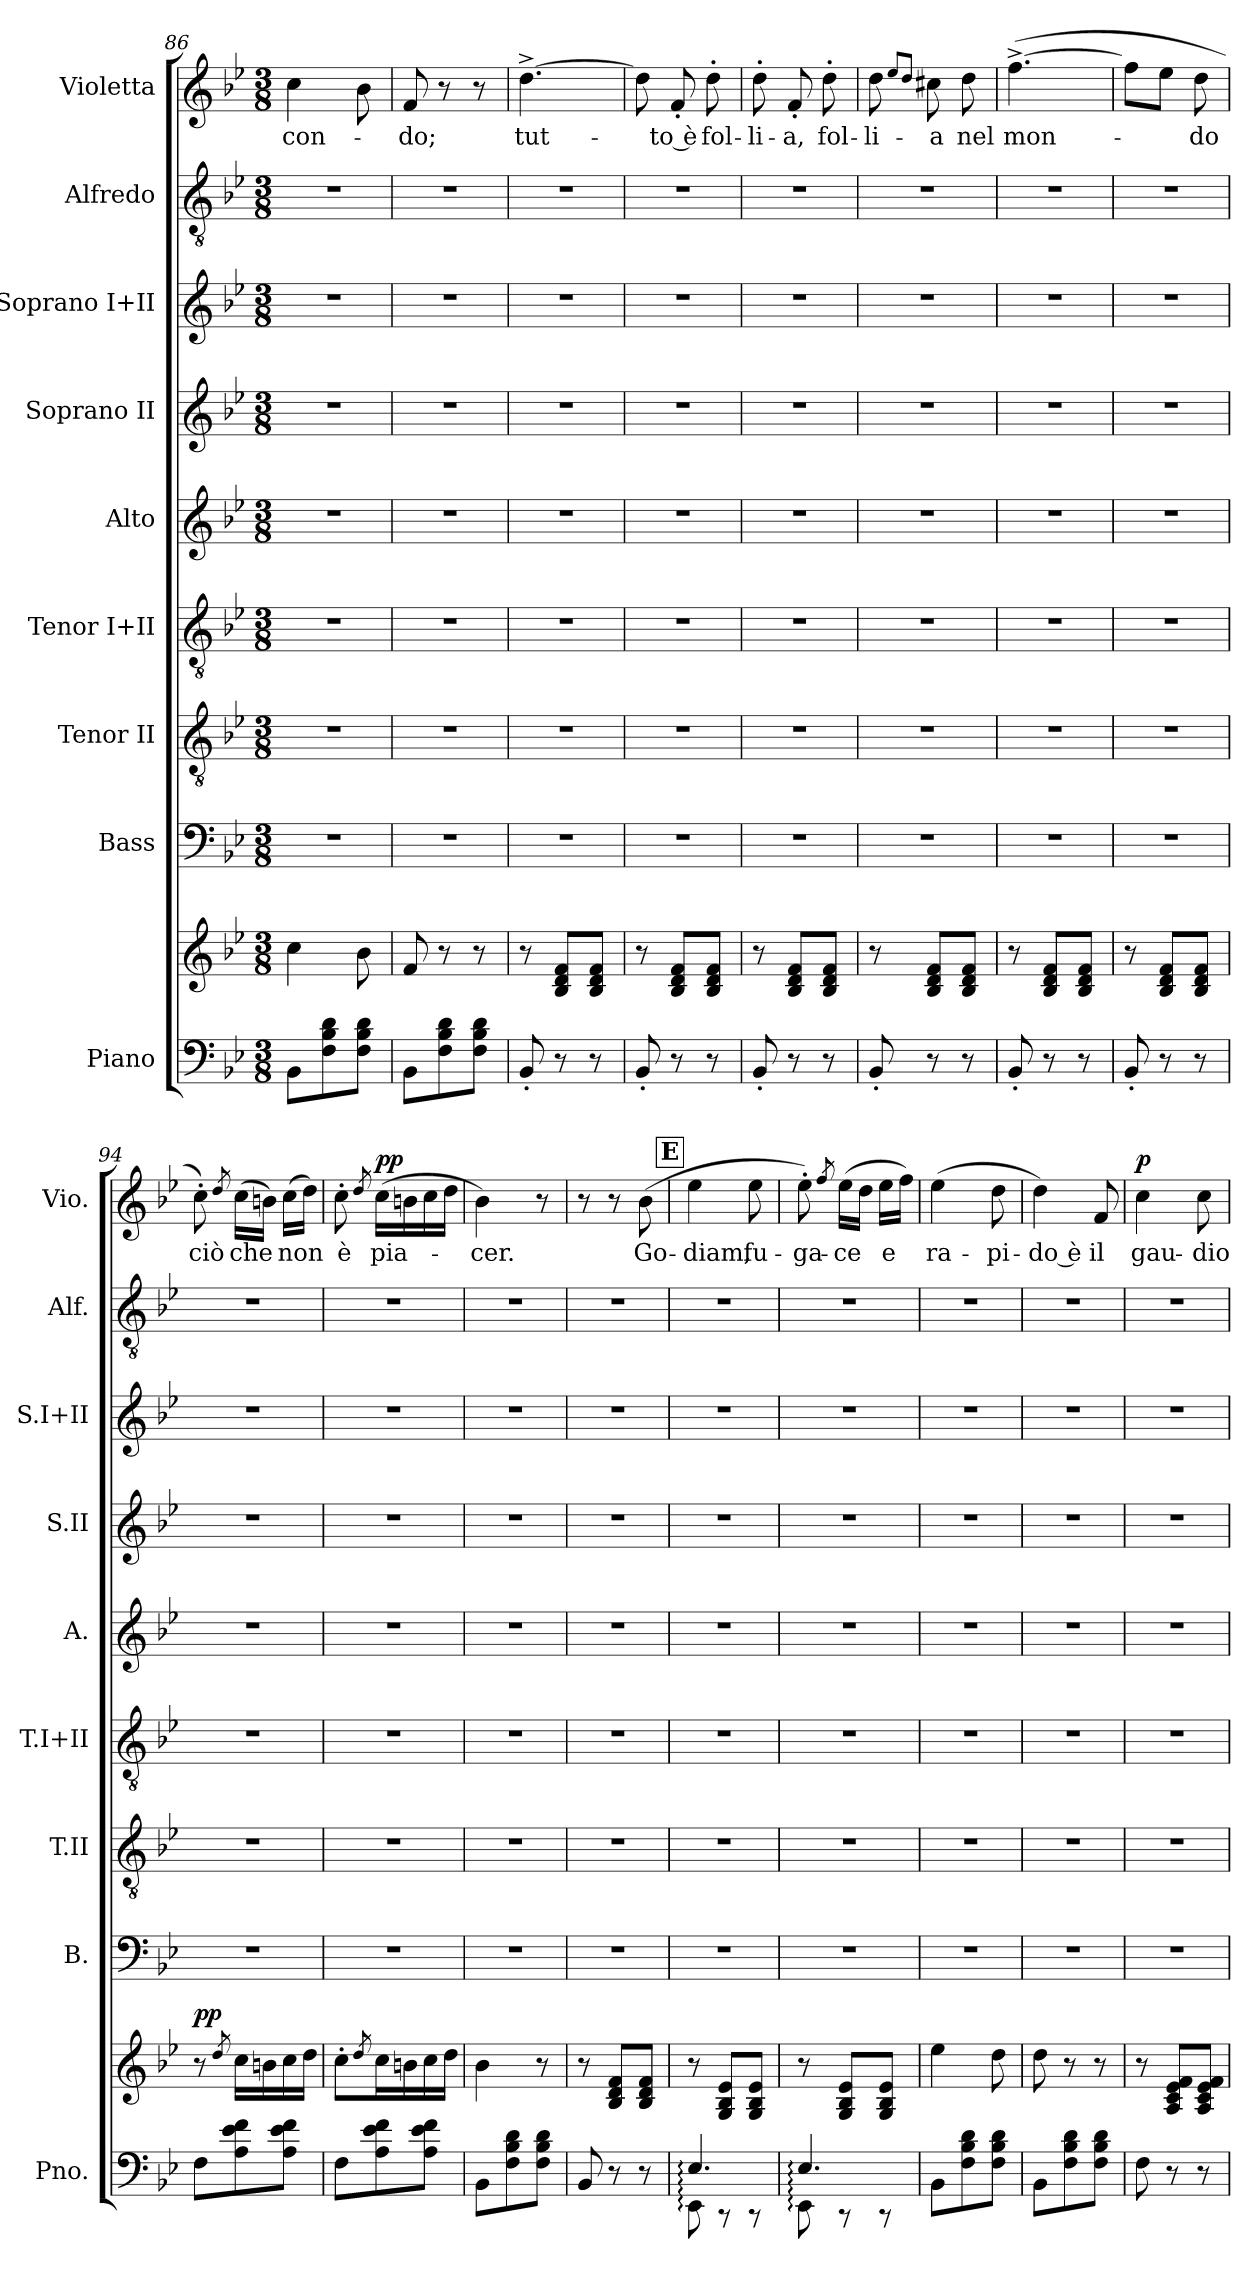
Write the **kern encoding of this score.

**kern	**kern	**dynam	**kern	**kern	**kern	**kern	**kern	**kern	**kern	**kern	**text	**dynam
*part9	*part9	*part9	*part8	*part7	*part6	*part5	*part4	*part3	*part2	*part1	*part1	*part1
*staff10	*staff9	*staff9/10	*staff8	*staff7	*staff6	*staff5	*staff4	*staff3	*staff2	*staff1	*staff1	*staff1
*I"Piano	*	*	*I"Bass	*I"Tenor II	*I"Tenor I+II	*I"Alto	*I"Soprano II	*I"Soprano I+II	*I"Alfredo	*I"Violetta	*	*
*I'Pno.	*	*	*I'B.	*I'T.II	*I'T.I+II	*I'A.	*I'S.II	*I'S.I+II	*I'Alf.	*I'Vio.	*	*
*clefF4	*clefG2	*	*clefF4	*clefGv2	*clefGv2	*clefG2	*clefG2	*clefG2	*clefGv2	*clefG2	*	*
*k[b-e-]	*k[b-e-]	*	*k[b-e-]	*k[b-e-]	*k[b-e-]	*k[b-e-]	*k[b-e-]	*k[b-e-]	*k[b-e-]	*k[b-e-]	*	*
*M3/8	*M3/8	*	*M3/8	*M3/8	*M3/8	*M3/8	*M3/8	*M3/8	*M3/8	*M3/8	*	*
=86	=86	=86	=86	=86	=86	=86	=86	=86	=86	=86	=86	=86
!	!	!	!	!	!	!	!	!	!	!	!LO:LY:b	!
8BB-\L	4cc\	.	4.r	4.r	4.r	4.r	4.r	4.r	4.r	4cc\	-con-	.
8F\ 8B-\ 8d\	.	.	.	.	.	.	.	.	.	.	.	.
8F\ 8B-\ 8d\J	8b-\	.	.	.	.	.	.	.	.	8b-\	.	.
=87	=87	=87	=87	=87	=87	=87	=87	=87	=87	=87	=87	=87
!	!	!	!	!	!	!	!	!	!	!	!LO:LY:b	!
8BB-\L	8f/	.	4.r	4.r	4.r	4.r	4.r	4.r	4.r	8f/	-do;	.
8F\ 8B-\ 8d\	8r	.	.	.	.	.	.	.	.	8r	.	.
8F\ 8B-\ 8d\J	8r	.	.	.	.	.	.	.	.	8r	.	.
!!LO:LB:g=z
=88	=88	=88	=88	=88	=88	=88	=88	=88	=88	=88	=88	=88
!	!	!	!	!	!	!	!	!	!	!	!LO:LY:b	!
8BB-'/	8r	.	4.r	4.r	4.r	4.r	4.r	4.r	4.r	[4.dd^\	tut-	.
8r	8B-/ 8d/ 8f/L	.	.	.	.	.	.	.	.	.	.	.
8r	8B-/ 8d/ 8f/J	.	.	.	.	.	.	.	.	.	.	.
=89	=89	=89	=89	=89	=89	=89	=89	=89	=89	=89	=89	=89
8BB-'/	8r	.	4.r	4.r	4.r	4.r	4.r	4.r	4.r	8dd\]	.	.
!	!	!	!	!	!	!	!	!	!	!	!LO:LY:b	!
8r	8B-/ 8d/ 8f/L	.	.	.	.	.	.	.	.	8f'/	to è	.
!	!	!	!	!	!	!	!	!	!	!	!LO:LY:b	!
8r	8B-/ 8d/ 8f/J	.	.	.	.	.	.	.	.	8dd'\	fol-	.
=90	=90	=90	=90	=90	=90	=90	=90	=90	=90	=90	=90	=90
!	!	!	!	!	!	!	!	!	!	!	!LO:LY:b	!
8BB-'/	8r	.	4.r	4.r	4.r	4.r	4.r	4.r	4.r	8dd'\	-li-	.
!	!	!	!	!	!	!	!	!	!	!	!LO:LY:b	!
8r	8B-/ 8d/ 8f/L	.	.	.	.	.	.	.	.	8f'/	-a,	.
!	!	!	!	!	!	!	!	!	!	!	!LO:LY:b	!
8r	8B-/ 8d/ 8f/J	.	.	.	.	.	.	.	.	8dd'\	fol-	.
=91	=91	=91	=91	=91	=91	=91	=91	=91	=91	=91	=91	=91
!	!	!	!	!	!	!	!	!	!	!	!LO:LY:b	!
8BB-'/	8r	.	4.r	4.r	4.r	4.r	4.r	4.r	4.r	8dd\	-li-	.
.	.	.	.	.	.	.	.	.	.	8qee-/L	.	.
.	.	.	.	.	.	.	.	.	.	8qdd/J	.	.
!	!	!	!	!	!	!	!	!	!	!	!LO:LY:b	!
8r	8B-/ 8d/ 8f/L	.	.	.	.	.	.	.	.	8cc#X\	-a	.
!	!	!	!	!	!	!	!	!	!	!	!LO:LY:b	!
8r	8B-/ 8d/ 8f/J	.	.	.	.	.	.	.	.	8dd\	nel	.
=92	=92	=92	=92	=92	=92	=92	=92	=92	=92	=92	=92	=92
!	!	!	!	!	!	!	!	!	!	!	!LO:LY:b	!
8BB-'/	8r	.	4.r	4.r	4.r	4.r	4.r	4.r	4.r	(>[4.ff^\	mon-	.
8r	8B-/ 8d/ 8f/L	.	.	.	.	.	.	.	.	.	.	.
8r	8B-/ 8d/ 8f/J	.	.	.	.	.	.	.	.	.	.	.
=93	=93	=93	=93	=93	=93	=93	=93	=93	=93	=93	=93	=93
8BB-'/	8r	.	4.r	4.r	4.r	4.r	4.r	4.r	4.r	8ff\L]	.	.
8r	8B-/ 8d/ 8f/L	.	.	.	.	.	.	.	.	8ee-\J	.	.
!	!	!	!	!	!	!	!	!	!	!	!LO:LY:b	!
8r	8B-/ 8d/ 8f/J	.	.	.	.	.	.	.	.	8dd\	-do	.
=94	=94	=94	=94	=94	=94	=94	=94	=94	=94	=94	=94	=94
!	!	!LO:DY:a	!	!	!	!	!	!	!	!	!LO:LY:b	!
8F\L	8r	pp	4.r	4.r	4.r	4.r	4.r	4.r	4.r	8cc'\)	ciò	.
.	8qdd/	.	.	.	.	.	.	.	.	8qdd/	.	.
!	!	!	!	!	!	!	!	!	!	!	!LO:LY:b	!
8A\ 8e-\ 8f\	16cc\LL	.	.	.	.	.	.	.	.	(>16cc\LL	che	.
.	16bn\	.	.	.	.	.	.	.	.	16bn\JJ)	.	.
!	!	!	!	!	!	!	!	!	!	!	!LO:LY:b	!
8A\ 8e-\ 8f\J	16cc\	.	.	.	.	.	.	.	.	(>16cc\LL	non	.
.	16dd\JJ	.	.	.	.	.	.	.	.	16dd\JJ)	.	.
=95	=95	=95	=95	=95	=95	=95	=95	=95	=95	=95	=95	=95
!	!	!	!	!	!	!	!	!	!	!	!LO:LY:b	!
8F\L	8cc'\L	.	4.r	4.r	4.r	4.r	4.r	4.r	4.r	8cc'\	è	.
.	8qdd/	.	.	.	.	.	.	.	.	8qdd/	.	.
!	!	!	!	!	!	!	!	!	!	!	!LO:LY:b	!LO:DY:a
8A\ 8e-\ 8f\	16cc\L	.	.	.	.	.	.	.	.	(>16cc\LL	pia-	pp
.	16bn\	.	.	.	.	.	.	.	.	16bn\	.	.
8A\ 8e-\ 8f\J	16cc\	.	.	.	.	.	.	.	.	16cc\	.	.
.	16dd\JJ	.	.	.	.	.	.	.	.	16dd\JJ	.	.
=96	=96	=96	=96	=96	=96	=96	=96	=96	=96	=96	=96	=96
!	!	!	!	!	!	!	!	!	!	!	!LO:LY:b	!
8BB-\L	4b-\	.	4.r	4.r	4.r	4.r	4.r	4.r	4.r	4b-\)	-cer.	.
8F\ 8B-\ 8d\	.	.	.	.	.	.	.	.	.	.	.	.
8F\ 8B-\ 8d\J	8r	.	.	.	.	.	.	.	.	8r	.	.
=97	=97	=97	=97	=97	=97	=97	=97	=97	=97	=97	=97	=97
8BB-/	8r	.	4.r	4.r	4.r	4.r	4.r	4.r	4.r	8r	.	.
8r	8B-/ 8d/ 8f/L	.	.	.	.	.	.	.	.	8r	.	.
!	!	!	!	!	!	!	!	!	!	!	!LO:LY:b	!
8r	8B-/ 8d/ 8f/J	.	.	.	.	.	.	.	.	(>8b-\	Go-	.
!!LO:PB:g=z
!!LO:REH:place=s1:a:B:fs=14:t=E
=98	=98	=98	=98	=98	=98	=98	=98	=98	=98	=98	=98	=98
*^	*	*	*	*	*	*	*	*	*	*	*	*
!	!	!	!	!	!	!	!	!	!	!	!	!LO:LY:b	!
4.E-:/	8EE-:\	8r	.	4.r	4.r	4.r	4.r	4.r	4.r	4.r	4ee-\	-diam,	.
.	8r	8G/ 8B-/ 8e-/L	.	.	.	.	.	.	.	.	.	.	.
!	!	!	!	!	!	!	!	!	!	!	!	!LO:LY:b	!
.	8r	8G/ 8B-/ 8e-/J	.	.	.	.	.	.	.	.	8ee-\	fu-	.
=99	=99	=99	=99	=99	=99	=99	=99	=99	=99	=99	=99	=99	=99
!	!	!	!	!	!	!	!	!	!	!	!	!LO:LY:b	!
4.E-:/	8EE-:\	8r	.	4.r	4.r	4.r	4.r	4.r	4.r	4.r	8ee-'\)	-ga-	.
.	.	.	.	.	.	.	.	.	.	.	8qff/	.	.
!	!	!	!	!	!	!	!	!	!	!	!	!LO:LY:b	!
.	8r	8G/ 8B-/ 8e-/L	.	.	.	.	.	.	.	.	(>16ee-\LL	ce	.
.	.	.	.	.	.	.	.	.	.	.	16dd\JJ	.	.
!	!	!	!	!	!	!	!	!	!	!	!	!LO:LY:b	!
.	8r	8G/ 8B-/ 8e-/J	.	.	.	.	.	.	.	.	16ee-\LL	e	.
.	.	.	.	.	.	.	.	.	.	.	16ff\JJ)	.	.
*v	*v	*	*	*	*	*	*	*	*	*	*	*	*
=100	=100	=100	=100	=100	=100	=100	=100	=100	=100	=100	=100	=100
!	!	!	!	!	!	!	!	!	!	!	!LO:LY:b	!
8BB-\L	4ee-\	.	4.r	4.r	4.r	4.r	4.r	4.r	4.r	(>4ee-\	ra-	.
8F\ 8B-\ 8d\	.	.	.	.	.	.	.	.	.	.	.	.
!	!	!	!	!	!	!	!	!	!	!	!LO:LY:b	!
8F\ 8B-\ 8d\J	8dd\	.	.	.	.	.	.	.	.	8dd\	-pi-	.
=101	=101	=101	=101	=101	=101	=101	=101	=101	=101	=101	=101	=101
!	!	!	!	!	!	!	!	!	!	!	!LO:LY:b	!
8BB-\L	8dd\	.	4.r	4.r	4.r	4.r	4.r	4.r	4.r	4dd\)	do è	.
8F\ 8B-\ 8d\	8r	.	.	.	.	.	.	.	.	.	.	.
!	!	!	!	!	!	!	!	!	!	!	!LO:LY:b	!
8F\ 8B-\ 8d\J	8r	.	.	.	.	.	.	.	.	8f/	il	.
=102	=102	=102	=102	=102	=102	=102	=102	=102	=102	=102	=102	=102
!	!	!	!	!	!	!	!	!	!	!	!LO:LY:b	!LO:DY:a
8F\	8r	.	4.r	4.r	4.r	4.r	4.r	4.r	4.r	4cc\	gau-	p
8r	8A/ 8c/ 8e-/ 8f/L	.	.	.	.	.	.	.	.	.	.	.
!	!	!	!	!	!	!	!	!	!	!	!LO:LY:b	!
8r	8A/ 8c/ 8e-/ 8f/J	.	.	.	.	.	.	.	.	8cc\	-dio	.
=	=	=	=	=	=	=	=	=	=	=	=	=
*-	*-	*-	*-	*-	*-	*-	*-	*-	*-	*-	*-	*-
